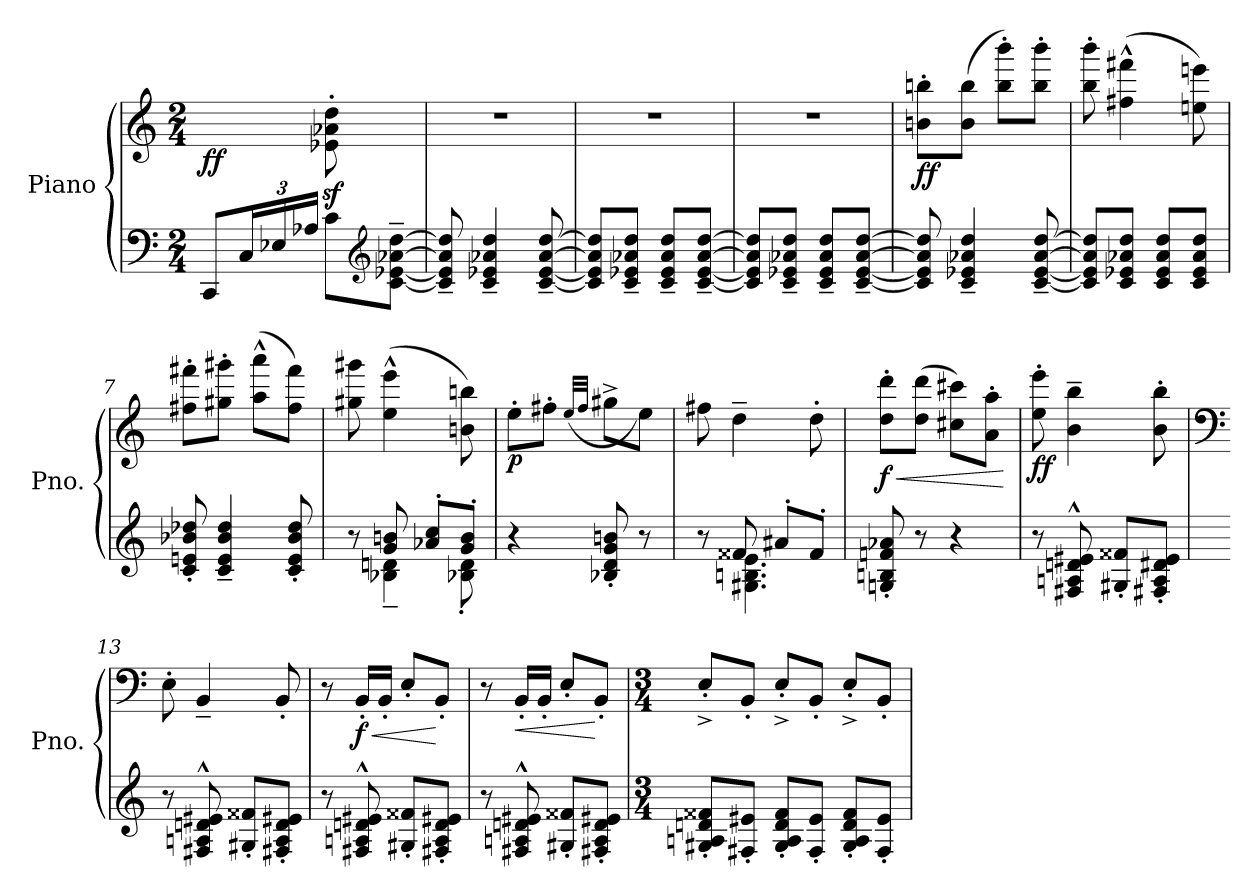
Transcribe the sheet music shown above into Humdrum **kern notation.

**kern	**kern	**dynam
*part1	*part1	*part1
*staff2	*staff1	*staff1/2
*I"Piano	*	*
*I'Pno.	*	*
*clefF4	*clefG2	*
*k[]	*k[]	*
*M2/4	*M2/4	*
*MM120	*MM120	*
=1	=1	=1
*^	*	*
!	!	!	!LO:DY:b
(>8CC/L	4ryy	4ryy	ff
*Xbrackettup	*	*	*
24C/L	.	.	.
24E-X/	.	.	.
24A-X/JJ	.	.	.
4ryy	8c\L	8e-X\z<' 8a-X\z<' 8dd\z<')	.
*clefG2	*	*	*
.	[8c\~ [8e-X\~ [8a-X\~ [8dd\~J	8ryy	.
*v	*v	*	*
=2	=2	=2
8c/]~ 8e-/]~ 8a-/]~ 8dd/]~	2r	.
4c/~ 4e-X/~ 4a-X/~ 4dd/~	.	.
[8c/~ [8e-/~ [8a-/~ [8dd/~	.	.
=3	=3	=3
8c/] 8e-/] 8a-/] 8dd/]L	2r	.
8c/~ 8e-X/~ 8a-X/~ 8dd/~J	.	.
8c/~ 8e-/~ 8a-/~ 8dd/~L	.	.
[8c/~ [8e-/~ [8a-/~ [8dd/~J	.	.
=4	=4	=4
8c/] 8e-/] 8a-/] 8dd/]L	2r	.
8c/~ 8e-X/~ 8a-X/~ 8dd/~J	.	.
8c/~ 8e-/~ 8a-/~ 8dd/~L	.	.
[8c/~ [8e-/~ [8a-/~ [8dd/~J	.	.
=5	=5	=5
*	*MM108	*
!	!	!LO:DY:b
8c/] 8e-/] 8a-/] 8dd/]	8bn\' 8bbn\'L	ff
4c/~ 4e-X/~ 4a-X/~ 4dd/~	(>8b\ 8bb\J	.
.	8bb\' 8bbb\'L)	.
[8c/~ [8e-/~ [8a-/~ [8dd/~	8bb\' 8bbb\'J	.
!!LO:LB:g=z
=6	=6	=6
8c/] 8e-/] 8a-/] 8dd/]L	8bb\' 8bbb\'	.
8c/ 8e-X/ 8a-X/ 8dd/J	(>4ff#X\^^ 4fff#X\^^	.
8c/ 8e-/ 8a-/ 8dd/L	.	.
8c/ 8e-/ 8a-/ 8dd/J	8een\ 8eeen\)	.
=7	=7	=7
8c/' 8en/' 8b-X/' 8dd-X/'	8ff#X\' 8fff#X\'L	.
4c/~ 4e/~ 4b-/~ 4dd-/~	8gg#X\' 8ggg#X\'J	.
.	(>8aa\^^ 8aaa\^^L	.
8c/' 8e/' 8b-/' 8dd-/'	8ff#\ 8fff#\J)	.
=8	=8	=8
*^	*	*
8r	8ryy	8gg#X\ 8ggg#X\	.
8g/ 8bn/	4B-X\~ 4dn\~	(>4ee\^^ 4eee\^^	.
8a-X/' 8cc/'L	.	.	.
8g/' 8b/'J	8B-X\' 8d\'	8bn\ 8bbn\)	.
*v	*v	*	*
=9	=9	=9
*	*MM120	*
*^	*	*
!	!	!	!LO:DY:b
*v	*v	*	*
4r	8ee'\L	p
.	8ff#X'\J	.
.	(>32qee/LLL	.
.	32qff#/JJJ	.
8B-X/' 8d/' 8g/' 8bn/'	8gg#X^\L	.
8r	8ee\J)	.
=10	=10	=10
*^	*	*
8r	8ryy	8ff#X\	.
8f##X/	4.G#X\ 4.Bn\ 4.e\	4dd~\	.
8a#X'/L	.	.	.
8f##'/J	.	8dd'\	.
*v	*v	*	*
=11	=11	=11
!	!	!LO:HP:b
!	!	!LO:DY:n=1:b
8Gn/' 8Bn/' 8fn/' 8a-X/'	8dd\' 8ddd\'L	< f
8r	(>8dd\ 8ddd\J	.
4r	8cc#X\ 8ccc#X\L)	.
.	8a\' 8aa\'J	.
.	.	[
!!LO:LB:g=z
=12	=12	=12
!	!	!LO:DY:b
8r	8ee\' 8eee\'	ff
8F#X/^^ 8An/^^ 8dn/^^ 8e#X/^^	4b\~ 4bb\~	.
8G#X/' 8f##X/'L	.	.
8F#X/' 8A/' 8d#X/' 8e#/'J	8b\' 8bb\'	.
=13	=13	=13
*	*clefF4	*
8r	8E'\	.
8F#X/^^ 8An/^^ 8dn/^^ 8e#X/^^	4BB~/	.
8G#X/' 8f##X/'L	.	.
8F#X/' 8A/' 8d/' 8e#X/'J	8BB'/	.
=14	=14	=14
8r	8r	.
!	!	!LO:HP:b
!	!	!LO:DY:n=1:b
8F#X/^^ 8An/^^ 8dn/^^ 8e#X/^^	16BB'/LL	< f
.	16BB'/JJ	.
8G#X/' 8f##X/'L	8E'/L	.
8F#X/' 8A/' 8d/' 8e#X/'J	8BB'/J	[
=15	=15	=15
8r	8r	.
!	!	!LO:HP:b
8F#X/^^ 8An/^^ 8dn/^^ 8e#X/^^	16BB'/LL	<
.	16BB'/JJ	.
8G#X/' 8f##X/'L	8E'/L	.
8F#X/' 8A/' 8d/' 8e#X/'J	8BB'/J	[
=16	=16	=16
*M3/4	*M3/4	*
8G#X/' 8An/' 8dn/' 8f##X/'L	8E'^/L	.
8F#X/' 8e#X/'J	8BB'/J	.
8G#/' 8A/' 8d/' 8f##/'L	8E'^/L	.
8F#/' 8e#/'J	8BB'/J	.
8G#/' 8A/' 8d/' 8f##/'L	8E'^/L	.
8F#/' 8e#/'J	8BB'/J	.
=	=	=
*-	*-	*-
